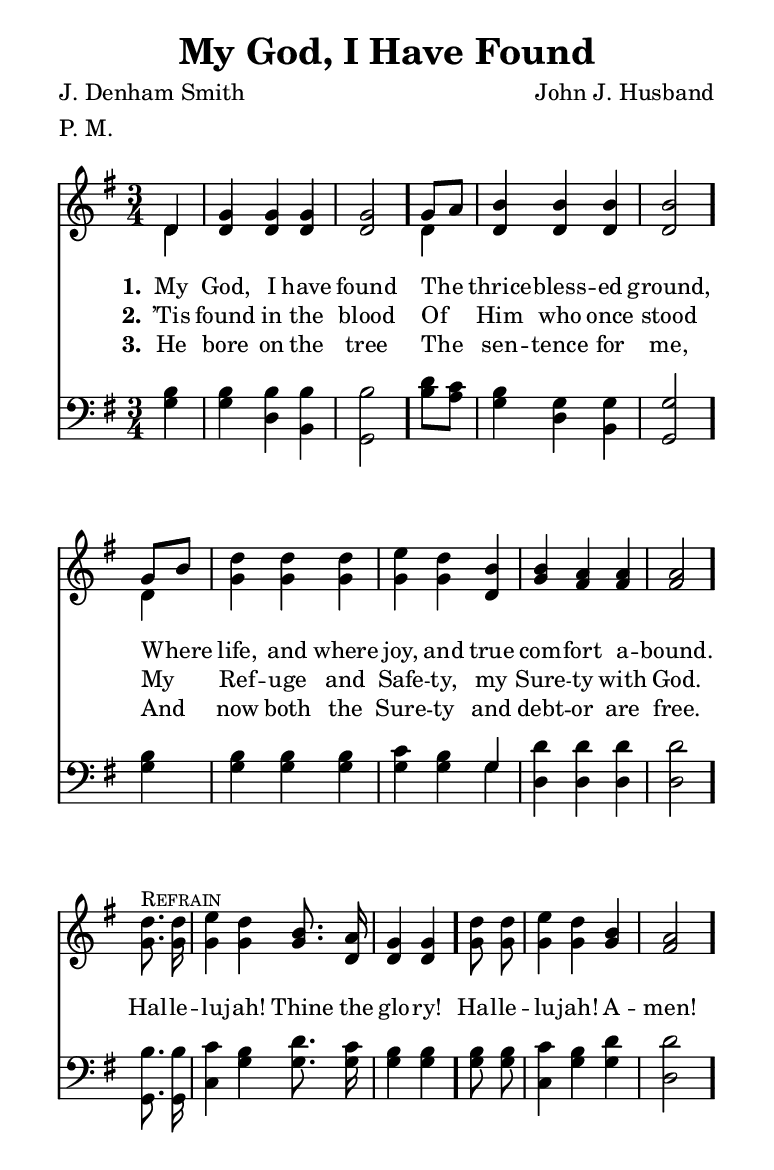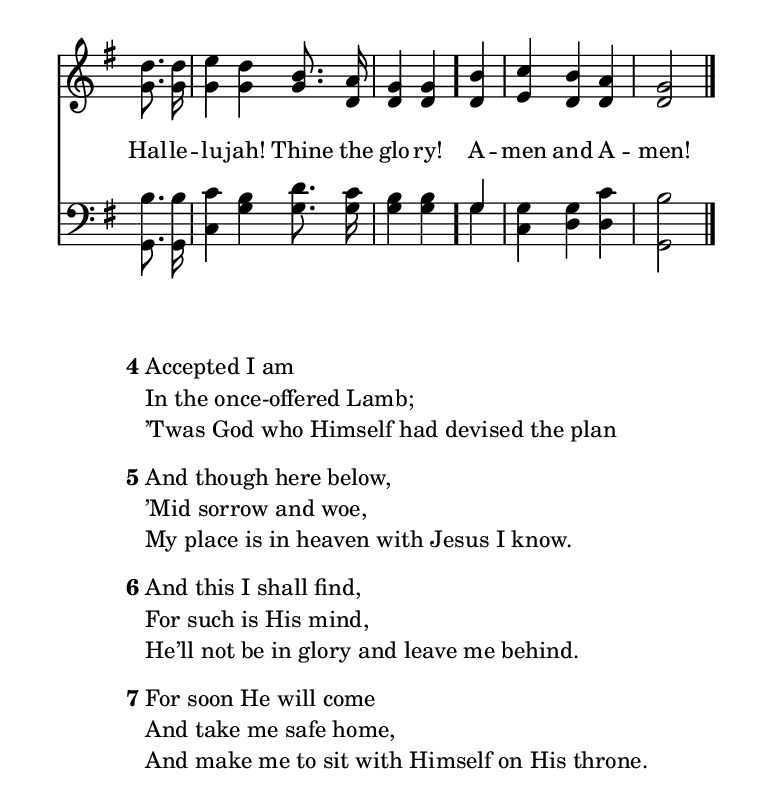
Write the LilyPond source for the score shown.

\include "common/global.ily"
\paper {
  \include "common/paper.ily"
  system-count = #(cond (is-eogsized 4) (#t #f))
}

\header{
  %gospel
  hymnnumber = "242"
  title = "My God, I Have Found"
  tunename = ""
  meter = "P. M."
  poet = "J. Denham Smith"
  composer = "John J. Husband"
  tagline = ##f
}

global = {
  \include "common/overrides.ily"
  \override Staff.TimeSignature.style = #'numbered
  \time 3/4
  \override Score.MetronomeMark.transparent = ##t % hide all fermata changes too
  \tempo 4=100
  \key g \major
  \partial 4
  \autoBeamOff
}

notesSoprano = {
\global
\relative c' {

  d4 | g g g | g2
  g8[ a] | b4 b b | b2
  g8[ b] | d4 d d | e d b | b a a | a2

  \eogbreak
  << s^\markup { \small \caps "Refrain" }
  { d8. d16 | e4 d b8. a16 | g4 g } >>
  d'8 d | e4 d b | a2
  d8. d16 | e4 d b8. a16 | g4 g
  b4 | c b a | g2

  \bar "|."

}
}

notesAlto = {
\global
\relative e' {

  d4 | d d d | d2
  d4 | d d d | d2
  d4 | g g g | g g d | g fis fis | fis2

  g8. g16 | g4 g g8. d16 | d4 d
  g8 g | g4 g g | fis2
  g8. g16 | g4 g g8. d16 | d4 d
  d4 | e d d | d2

}
}

notesTenor = {
\global
\relative a {

  b4 | b b b | b2
  d8[ c] | b4 g g | g2
  b4 | b b b | c b g | d' d d | d2

  b8. b16 | c4 b d8. c16 | b4 b
  b8 b | c4 b d | d2
  b8. b16 | c4 b d8. c16 | b4 b
  g4 | g g c4 | b2

}
}

notesBass = {
\global
\relative f {

  g4 | g d b | g2
  b'8[ a] | g4 d b | g2
  g'4 | g g g | g g g | d d d | d2

  g,8. g16 | c4 g' g8. g16 | g4 g
  g8 g | c,4 g' g | d2
  g,8. g16 | c4 g' g8. g16 | g4 g
  g4 | c, d d | g,2

}
}

Refrain = \lyricmode {

Hal -- le -- lu -- jah! Thine the glo -- ry! \bar "."
Hal -- le -- lu -- jah! A -- men! \bar "."
Hal -- le -- lu -- jah! Thine the glo -- ry! \bar "."
A -- men and A -- men! \bar "."

}

wordsA = \lyricmode {
\set stanza = "1."

My God, I have found \bar "."
The thrice -- bless -- ed ground, \bar "."
Where life, and where joy, and true com -- fort a -- bound. \bar "."

}

wordsB = \lyricmode {
\set stanza = "2."

’Tis found in the blood
Of Him who once stood
My Ref -- uge and Safe -- ty, my Sure -- ty with God.

\Refrain

}

wordsC = \lyricmode {
\set stanza = "3."

He bore on the tree
The sen -- tence for me,
And now both the Sure -- ty and debt -- or are free.

}

wordsD = \markuplist {

\line { Accepted I am }
\line { In the once-offered Lamb; }
\line { ’Twas God who Himself had devised the plan }

}

wordsE = \markuplist {

\line { And though here below, }
\line { ’Mid sorrow and woe, }
\line { My place is in heaven with Jesus I know. }

}

wordsF = \markuplist {

\line { And this I shall find, }
\line { For such is His mind, }
\line { He’ll not be in glory and leave me behind. }

}

wordsG = \markuplist {

\line { For soon He will come }
\line { And take me safe home, }
\line { And make me to sit with Himself on His throne. }

}

\score {
  \context ChoirStaff <<
    \context Staff = upper <<
      \set Staff.autoBeaming = ##f
      \set ChoirStaff.systemStartDelimiter = #'SystemStartBar
      \set ChoirStaff.printPartCombineTexts = ##f
      \partcombine #'(2 . 9) \notesSoprano \notesAlto
      \context NullVoice = sopranos { \voiceOne << \notesSoprano >> }
      \context NullVoice = altos { \voiceTwo << \notesAlto >> }
      \context Lyrics = one   \lyricsto sopranos \wordsA
      \context Lyrics = two   \lyricsto sopranos \wordsB
      \context Lyrics = three \lyricsto sopranos \wordsC
    >>
    \context Staff = men <<
      \set Staff.autoBeaming = ##f
      \clef bass
      \set ChoirStaff.printPartCombineTexts = ##f
      \partcombine #'(2 . 9) \notesTenor \notesBass
      \context NullVoice = tenors { \voiceOne << \notesTenor >> }
      \context NullVoice = basses { \voiceTwo << \notesBass >> }
    >>
  >>
  \layout {
    \include "common/layout.ily"
  }
  \midi{
    \include "common/midi.ily"
  }
}

\noPageBreak

\markup { \fill-line { \column {
  \line{ \bold 4 \column { \wordsD } } \combine \null \vspace #0.4
  \line{ \bold 5 \column { \wordsE } } \combine \null \vspace #0.4
  \line{ \bold 6 \column { \wordsF } } \combine \null \vspace #0.4
  \line{ \bold 7 \column { \wordsG } } \combine \null \vspace #0.4
} } }

\version "2.19.49"  % necessary for upgrading to future LilyPond versions.

% vi:set et ts=2 sw=2 ai nocindent syntax=lilypond:
